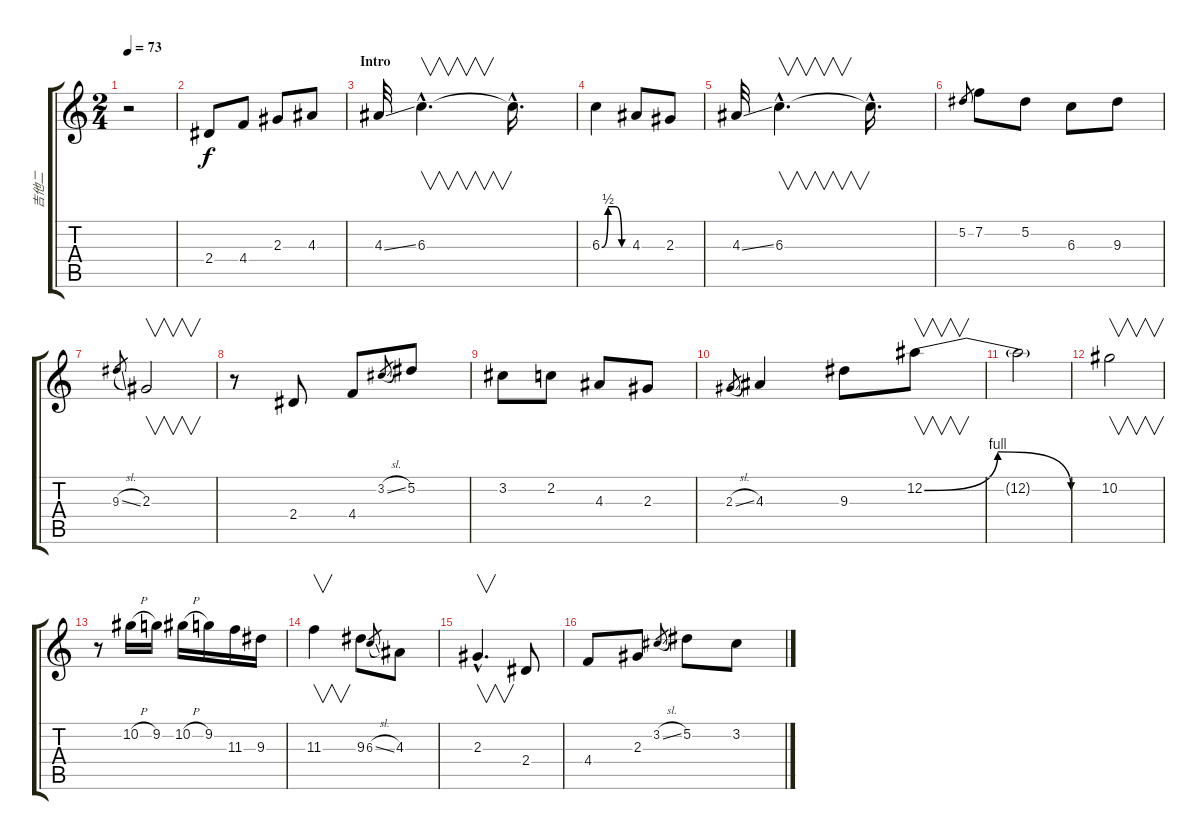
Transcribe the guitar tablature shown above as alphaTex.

\track ("吉他二" "吉他二") {instrument overdrivenguitar}
\staff {score tabs}
\tuning (Eb4 Bb3 Gb3 Db3 Ab2 Eb2) {hide}
\ts (2 4)
\tempo 73
\clef g2
\ks c
r.2{dy f instrument overdrivenguitar} |
2.4.8 4.4.8 2.3.8 4.3.8 |
\section ("" "Intro")
4.3{ss}.32 6.3{hac}.4{v d} 6.3{hac t}.16{d} |
6.3{be (custom 0 0 14 2 30 2 45 0 60 0)}.4 4.3.8 2.3.8 |
4.3{ss}.32 6.3{hac}.4{v d} 6.3{hac t}.16{d} |
5.2.8{gr} 7.2.8 5.2.8 6.3.8 9.3.8 |
9.3{sl}.8{gr} 2.3.2{v} |
r.8 2.4.8 4.4.8 3.2{sl}.8{gr} 5.2.8 |
3.2.8 2.2.8 4.3.8 2.3.8 |
2.3{sl}.8{gr} 4.3.4 9.3.8 12.2{be (bendrelease 0 0 5 4 45 4 60 0)}.8{v} |
12.2{t}.2 |
10.2.2{v} |
r.8 10.2{h}.16 9.2.16 10.2{h}.16 9.2.16 11.3.16 9.3.16 |
11.3.4{v} 9.3.8 6.3{sl}.8{gr} 4.3.8 |
2.3{hac}.4{v d} 2.4.8 |
4.4.8 2.3.8 3.2{sl}.8{gr} 5.2.8 3.2.8
